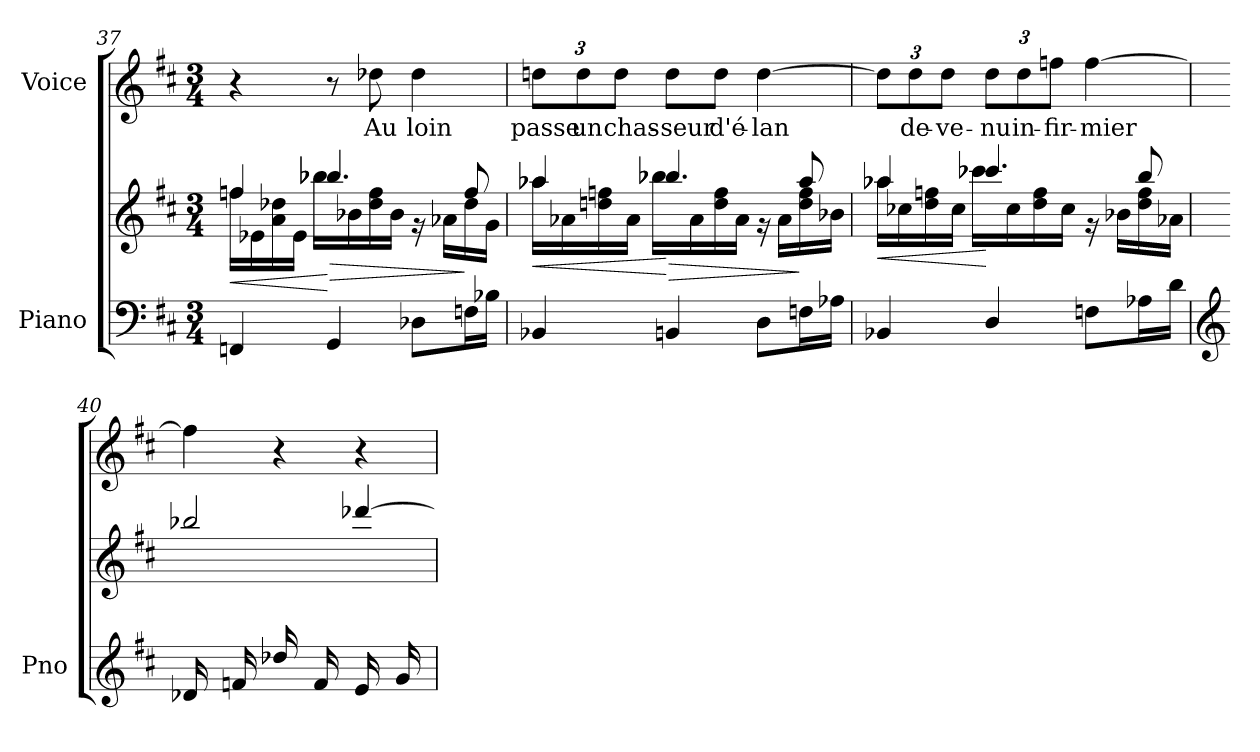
**kern	**kern	**dynam	**kern	**text
*part2	*part2	*part2	*part1	*part1
*staff3	*staff2	*staff2/3	*staff1	*staff1
*I"Piano	*	*	*I"Voice	*
*I'Pno	*	*	*	*
*clefF4	*clefG2	*	*clefG2	*
*k[f#c#]	*k[f#c#]	*	*k[f#c#]	*
*M3/4	*M3/4	*	*M3/4	*
=37	=37	=37	=37	=37
!	!	!LO:HP:b	!	!
*	*^	*	*	*
4FFn/	4ffn/	16ff\LL	<	4r	.
.	.	16e-X\	.	.	.
.	.	16a\ 16dd-X\	.	.	.
.	.	16e-\JJ	.	.	.
!	!LO:N:head=solid	!LO:N:head=solid	!LO:HP:n=1:b	!	!
4GG/	4.bb-X/	16bb-\LL	[ >	8r	.
.	.	16b-X\	.	.	.
!	!	!	!	!	!LO:LY:b
.	.	16dd-\ 16ff\	.	8dd-X\	Au
.	.	16b-\JJ	.	.	.
!	!	!	!	!	!LO:LY:b
8D-X\L	.	16r	.	4dd-\	loin
.	.	16a-X\LL	.	.	.
16Fn\L	8ff/	16dd-\	]	.	.
16B-X\JJ	.	16g\JJ	.	.	.
!!LO:PB:g=z
=38	=38	=38	=38	=38	=38
!	!	!	!LO:HP:b	!	!LO:LY:b
4BB-X/	4aa-X/	16aa-\LL	<	12ddn\L	passe
.	.	16a-X\	.	.	.
!	!	!	!	!	!LO:LY:b
.	.	.	.	12dd\	un
.	.	16ddn\ 16ffn\	.	.	.
!	!	!	!	!	!LO:LY:b
.	.	.	.	12dd\J	chas-
.	.	16a-\JJ	.	.	.
!	!LO:N:head=solid	!LO:N:head=solid	!LO:HP:n=1:b	!	!LO:LY:b
4BBn/	4.bb-X/	16bb-\LL	[ >	8dd\L	-seur
.	.	16a-\	.	.	.
!	!	!	!	!	!LO:LY:b
.	.	16dd\ 16ff\	.	8dd\J	d'é-
.	.	16a-\JJ	.	.	.
!	!	!	!	!	!LO:LY:b
8D\L	.	16r	.	[4dd\	-lan
.	.	16a-\LL	.	.	.
16Fn\L	8aa-/	16dd\ 16ff\	]	.	.
16A-X\JJ	.	16b-X\JJ	.	.	.
=39	=39	=39	=39	=39	=39
!	!	!	!LO:HP:b	!	!
4BB-X/	4aa-X/	16aa-\LL	<	12ddn\L]	.
.	.	16cc-X\	.	.	.
!	!	!	!	!	!LO:LY:b
.	.	.	.	12dd\	de-
.	.	16dd\ 16ffn\	.	.	.
!	!	!	!	!	!LO:LY:b
.	.	.	.	12dd\J	-ve-
.	.	16cc-\JJ	.	.	.
!	!LO:N:head=solid	!LO:N:head=solid	!	!	!LO:LY:b
4D/	4.ccc-X/	16ccc-\LL	[	12dd\L	-nu
.	.	16cc-\	.	.	.
!	!	!	!	!	!LO:LY:b
.	.	.	.	12dd\	in-
.	.	16dd\ 16ff\	.	.	.
!	!	!	!	!	!LO:LY:b
.	.	.	.	12ffn\J	-fir-
.	.	16cc-\JJ	.	.	.
!	!	!	!	!	!LO:LY:b
8Fn\L	.	16r	.	[4ff\	-mier
.	.	16b-X\LL	.	.	.
16A-X\L	8bb/	16dd\ 16ff\	.	.	.
16d\JJ	.	16a-X\JJ	.	.	.
!!LO:LB:g=z
=40	=40	=40	=40	=40	=40
*clefG2	*	*	*	*	*
16d-X/LL	2bb-X/	16ryy	.	4ffn\]	.
16ryy	.	16ffn\	.	.	.
16fn/	.	16ryy	.	.	.
16ryy	.	16b-X\JJ	.	.	.
16dd-X/LL	.	16ryy	.	4r	.
16ryy	.	16ff\	.	.	.
16f/	.	16ryy	.	.	.
16ryy	.	16b-\JJ	.	.	.
16e/LL	[>4ddd-X/	16ryy	.	4r	.
16ryy	.	16gg\	.	.	.
16g/	.	16ryy	.	.	.
16ryy	.	16b-\JJ	.	.	.
*	*v	*v	*	*	*
=	=	=	=	=
*-	*-	*-	*-	*-
